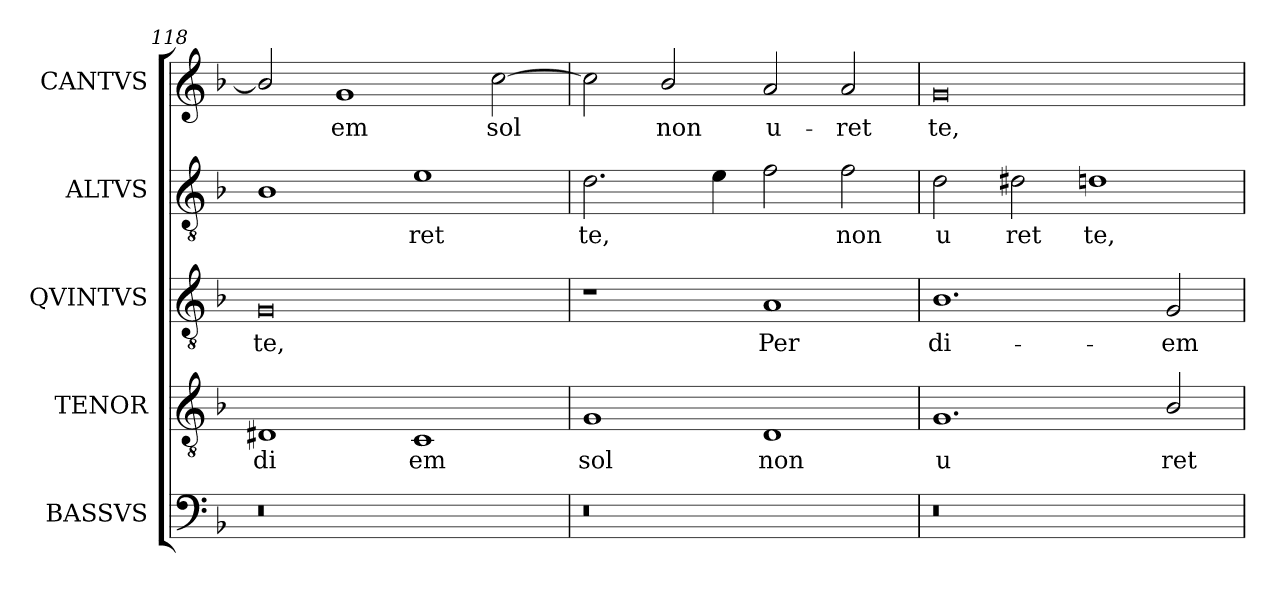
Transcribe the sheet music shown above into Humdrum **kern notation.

**kern	**kern	**text	**kern	**text	**kern	**text	**kern	**text
*part5	*part4	*part4	*part3	*part3	*part2	*part2	*part1	*part1
*staff5	*staff4	*staff4	*staff3	*staff3	*staff2	*staff2	*staff1	*staff1
*I"BASSVS	*I"TENOR	*	*I"QVINTVS	*	*I"ALTVS	*	*I"CANTVS	*
!!LO:LB:g=z
*clefF4	*clefGv2	*	*clefGv2	*	*clefGv2	*	*clefG2	*
*ITrd-3c-5	*ITrd-3c-5	*	*ITrd-3c-5	*	*ITrd-3c-5	*	*	*
*k[b-e-]	*k[b-e-]	*	*k[b-e-]	*	*k[b-e-]	*	*k[b-]	*
*B-:	*B-:	*	*B-:	*	*B-:	*	*F:	*
=118	=118	=118	=118	=118	=118	=118	=118	=118
!	!	!LO:LY:b:cj	!	!LO:LY:b:cj	!	!LO:LY:b:cj	!	!LO:LY:b:cj
0r	1G#X	di	0c	te,	1e-	.	2b-/]	--
!	!	!	!	!	!	!	!	!LO:LY:b:cj
.	.	.	.	.	.	.	1g	-em
!	!	!LO:LY:b:cj	!	!	!	!LO:LY:b:cj	!	!
.	1F	em	.	.	1a	ret	.	.
!	!	!	!	!	!	!	!	!LO:LY:b:cj
.	.	.	.	.	.	.	[>2cc\	sol
=119	=119	=119	=119	=119	=119	=119	=119	=119
!	!	!LO:LY:b:cj	!	!	!	!LO:LY:b:cj	!	!LO:LY:b:cj
0r	1c	sol	1r	.	2.g\	te,	2cc\]	.
!	!	!	!	!	!	!	!	!LO:LY:b:cj
.	.	.	.	.	.	.	2b-/	non
!	!	!	!	!	!	!LO:LY:b:cj	!	!
.	.	.	.	.	4a\	.	.	.
!	!	!LO:LY:b:cj	!	!LO:LY:b:cj	!	!LO:LY:b:cj	!	!LO:LY:b:cj
.	1G	non	1d	Per	2b-\	.	2a/	u-
!	!	!	!	!	!	!LO:LY:b:cj	!	!LO:LY:b:cj
.	.	.	.	.	2b-\	non	2a/	-ret
=120	=120	=120	=120	=120	=120	=120	=120	=120
!	!	!LO:LY:b:cj	!	!LO:LY:b:cj	!	!LO:LY:b:cj	!	!LO:LY:b:cj
0r	1.c	u	1.e-	di-	2g\	u	0g	te,
!	!	!	!	!	!	!LO:LY:b:cj	!	!
.	.	.	.	.	2g#X\	ret	.	.
!	!	!	!	!	!	!LO:LY:b:cj	!	!
.	.	.	.	.	1g	te,	.	.
!	!	!LO:LY:b:cj	!	!LO:LY:b:cj	!	!	!	!
.	2e-/	ret	2c/	-em	.	.	.	.
=	=	=	=	=	=	=	=	=
*-	*-	*-	*-	*-	*-	*-	*-	*-
